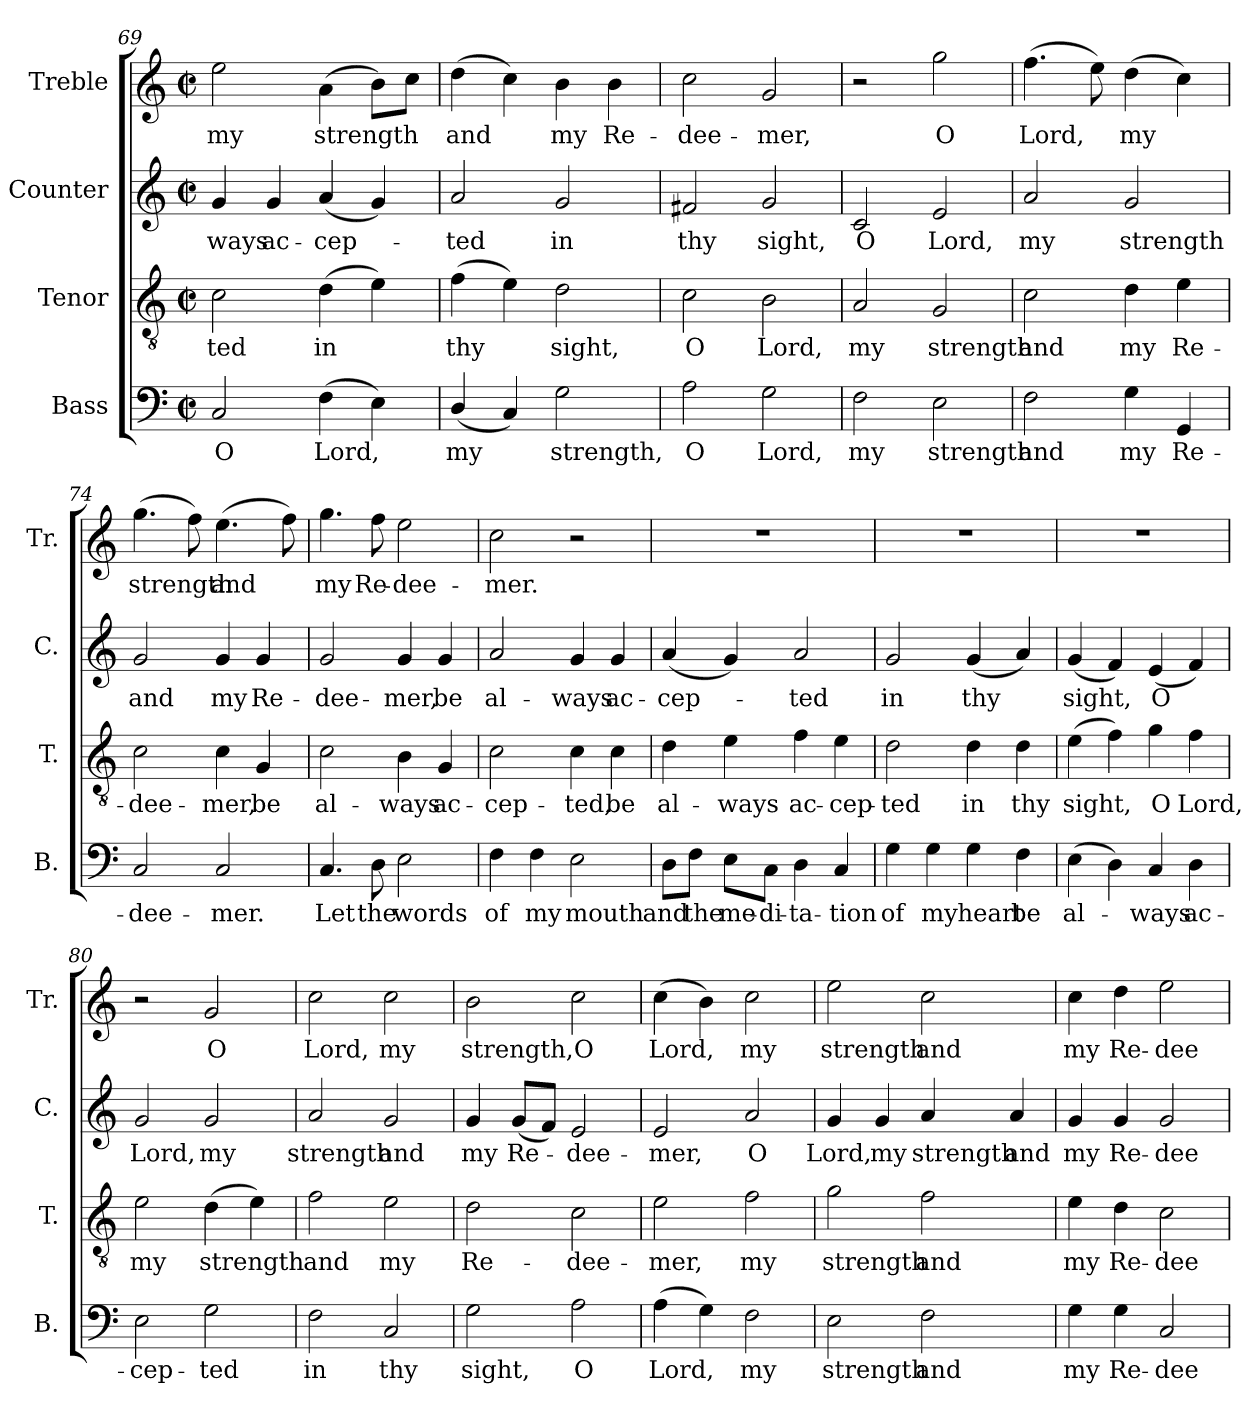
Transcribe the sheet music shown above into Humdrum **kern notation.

**kern	**text	**kern	**text	**kern	**text	**kern	**text
*part4	*part4	*part3	*part3	*part2	*part2	*part1	*part1
*staff4	*staff4	*staff3	*staff3	*staff2	*staff2	*staff1	*staff1
*I"Bass	*	*I"Tenor	*	*I"Counter	*	*I"Treble	*
*I'B.	*	*I'T.	*	*I'C.	*	*I'Tr.	*
*clefF4	*	*clefGv2	*	*clefG2	*	*clefG2	*
*k[]	*	*k[]	*	*k[]	*	*k[]	*
*M4/4	*	*M4/4	*	*M4/4	*	*M4/4	*
*met(c|)	*	*met(c|)	*	*met(c|)	*	*met(c|)	*
=69	=69	=69	=69	=69	=69	=69	=69
2C/	O	2c\	-ted	4g/	-ways	2ee\	my
.	.	.	.	4g/	ac-	.	.
(4F\	Lord,	(4d\	in	(4a/	-cep-	(4a\	strength
4E\)	.	4e\)	.	4g/)	.	8b\L)	.
.	.	.	.	.	.	8cc\J	.
=70	=70	=70	=70	=70	=70	=70	=70
(4D/	my	(4f\	thy	2a/	-ted	(4dd\	and
4C/)	.	4e\)	.	.	.	4cc\)	.
2G\	strength,	2d\	sight,	2g/	in	4b\	my
.	.	.	.	.	.	4b\	Re-
=71	=71	=71	=71	=71	=71	=71	=71
2A\	O	2c\	O	2f#X/	thy	2cc\	-dee-
2G\	Lord,	2B\	Lord,	2g/	sight,	2g/	-mer,
=72	=72	=72	=72	=72	=72	=72	=72
2F\	my	2A/	my	2c/	O	2r	.
2E\	strength	2G/	strength	2e/	Lord,	2gg\	O
=73	=73	=73	=73	=73	=73	=73	=73
2F\	and	2c\	and	2a/	my	(4.ff\	Lord,
.	.	.	.	.	.	8ee\)	.
4G\	my	4d\	my	2g/	strength	(4dd\	my
4GG/	Re-	4e\	Re-	.	.	4cc\)	.
=74	=74	=74	=74	=74	=74	=74	=74
2C/	-dee-	2c\	-dee-	2g/	and	(4.gg\	strength
.	.	.	.	.	.	8ff\)	.
2C/	-mer.	4c\	-mer,	4g/	my	(4.ee\	and
.	.	4G/	be	4g/	Re-	.	.
.	.	.	.	.	.	8ff\)	.
!!LO:LB:g=z
=75	=75	=75	=75	=75	=75	=75	=75
4.C/	Let	2c\	al-	2g/	-dee-	4.gg\	my
8D\	the	.	.	.	.	8ff\	Re-
2E\	words	4B\	-ways	4g/	-mer,	2ee\	-dee-
.	.	4G/	ac-	4g/	be	.	.
=76	=76	=76	=76	=76	=76	=76	=76
4F\	of	2c\	-cep-	2a/	al-	2cc\	-mer.
4F\	my	.	.	.	.	.	.
2E\	mouth	4c\	-ted,	4g/	-ways	2r	.
.	.	4c\	be	4g/	ac-	.	.
=77	=77	=77	=77	=77	=77	=77	=77
8D\L	and	4d\	al-	(4a/	-cep-	1r	.
8F\J	the	.	.	.	.	.	.
8E\L	me-	4e\	-ways	4g/)	.	.	.
8C\J	-di-	.	.	.	.	.	.
4D\	-ta-	4f\	ac-	2a/	-ted	.	.
4C/	-tion	4e\	-cep-	.	.	.	.
=78	=78	=78	=78	=78	=78	=78	=78
4G\	of	2d\	-ted	2g/	in	1r	.
4G\	my	.	.	.	.	.	.
4G\	heart	4d\	in	(4g/	thy	.	.
4F\	be	4d\	thy	4a/)	.	.	.
=79	=79	=79	=79	=79	=79	=79	=79
(4E\	al-	(4e\	sight,	(4g/	sight,	1r	.
4D\)	.	4f\)	.	4f/)	.	.	.
4C/	-ways	4g\	O	(4e/	O	.	.
4D\	ac-	4f\	Lord,	4f/)	.	.	.
=80	=80	=80	=80	=80	=80	=80	=80
2E\	-cep-	2e\	my	2g/	Lord,	2r	.
2G\	-ted	(4d\	strength	2g/	my	2g/	O
.	.	4e\)	.	.	.	.	.
=81	=81	=81	=81	=81	=81	=81	=81
2F\	in	2f\	and	2a/	strength	2cc\	Lord,
2C/	thy	2e\	my	2g/	and	2cc\	my
!!LO:PB:g=z
=82	=82	=82	=82	=82	=82	=82	=82
2G\	sight,	2d\	Re-	4g/	my	2b\	strength,
.	.	.	.	(8g/L	Re-	.	.
.	.	.	.	8f/J)	.	.	.
2A\	O	2c\	-dee-	2e/	-dee-	2cc\	O
=83	=83	=83	=83	=83	=83	=83	=83
(4A\	Lord,	2e\	-mer,	2e/	-mer,	(4cc\	Lord,
4G\)	.	.	.	.	.	4b\)	.
2F\	my	2f\	my	2a/	O	2cc\	my
=84	=84	=84	=84	=84	=84	=84	=84
2E\	strength	2g\	strength	4g/	Lord,	2ee\	strength
.	.	.	.	4g/	my	.	.
2F\	and	2f\	and	4a/	strength	2cc\	and
.	.	.	.	4a/	and	.	.
=85	=85	=85	=85	=85	=85	=85	=85
4G\	my	4e\	my	4g/	my	4cc\	my
4G\	Re-	4d\	Re-	4g/	Re-	4dd\	Re-
2C/	-dee-	2c\	-dee-	2g/	-dee-	2ee\	-dee-
=	=	=	=	=	=	=	=
*-	*-	*-	*-	*-	*-	*-	*-
